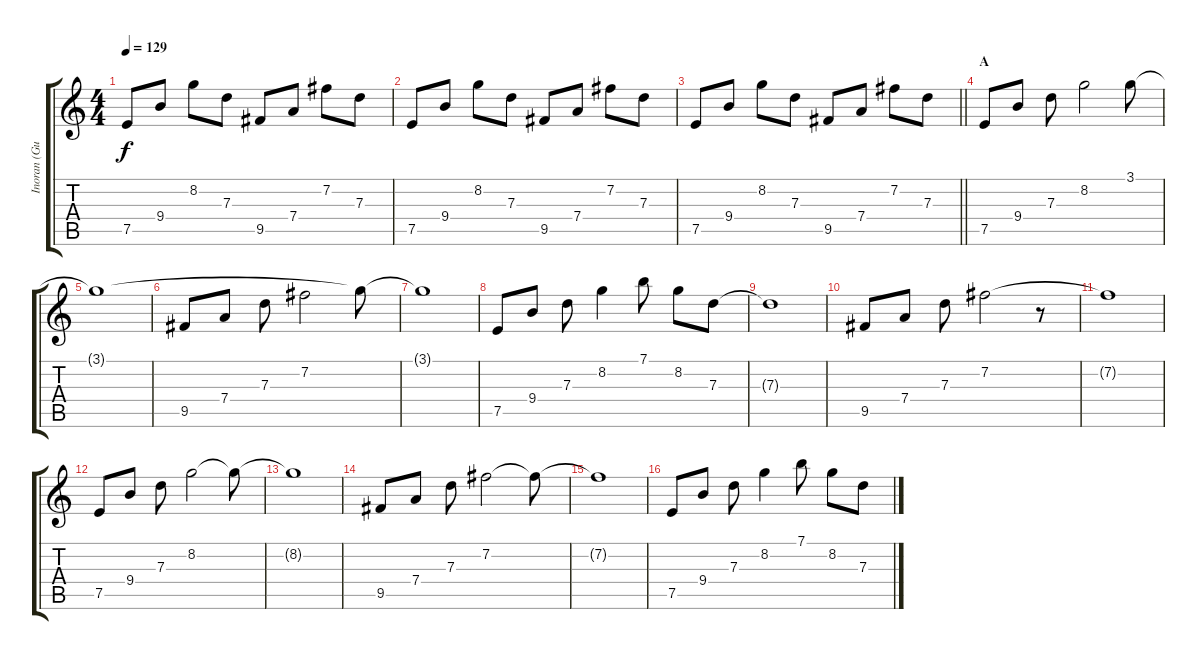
\track ("Inoran (Guitar 3)" "Inoran (Gu") {instrument distortionguitar}
\staff {score tabs}
\tuning (E4 B3 G3 D3 A2 E2) {hide}
\ts (4 4)
\tempo 129
\clef g2
\ks c
7.5.8{dy f} 9.4.8 8.2.8 7.3.8 9.5.8 7.4.8 7.2.8 7.3.8 |
7.5.8 9.4.8 8.2.8 7.3.8 9.5.8 7.4.8 7.2.8 7.3.8 |
\barLineRight lightlight
7.5.8 9.4.8 8.2.8 7.3.8 9.5.8 7.4.8 7.2.8 7.3.8 |
\section ("" "A")
7.5.8 9.4.8 7.3.8 8.2.2 3.1.8 |
3.1{t}.1 |
9.5.8 7.4.8 7.3.8 7.2.2 3.1{t}.8 |
3.1{t}.1 |
7.5.8 9.4.8 7.3.8 8.2.4 7.1.8 8.2.8 7.3.8 |
7.3{t}.1 |
9.5.8 7.4.8 7.3.8 7.2.2 r.8 |
7.2{t}.1 |
7.5.8 9.4.8 7.3.8 8.2.2 8.2{t}.8 |
8.2{t}.1 |
9.5.8 7.4.8 7.3.8 7.2.2 7.2{t}.8 |
7.2{t}.1 |
7.5.8 9.4.8 7.3.8 8.2.4 7.1.8 8.2.8 7.3.8
